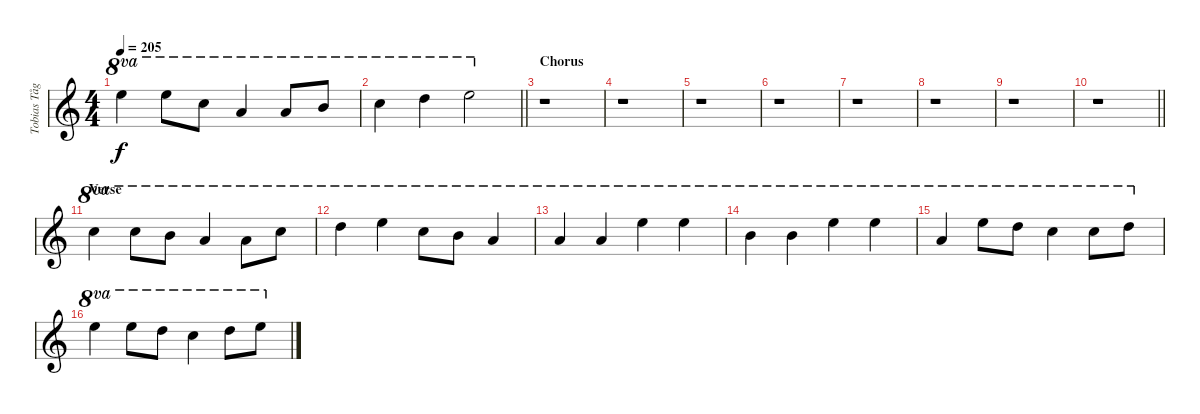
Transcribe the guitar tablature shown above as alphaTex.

\track ("Tobias Tåg (session musician)" "Tobias Tåg") {instrument piccolo}
\staff {score}
\tuning (E4 B3 G3 D3 A2 E2) {hide}
\ts (4 4)
\tempo 205
\clef g2
\ks c
24.1.4{ot 8va dy f} 24.1.8{ot 8va} 20.1.8{ot 8va} 22.2.4{ot 8va} 22.2.8{ot 8va} 19.1.8{ot 8va} |
\barLineRight lightlight
20.1.4{ot 8va} 22.1.4{ot 8va} 24.1.2{ot 8va} |
\section ("" "Chorus")
r.1 |
r.1 |
r.1 |
r.1 |
r.1 |
r.1 |
r.1 |
\barLineRight lightlight
r.1 |
\section ("" "Verse")
20.1.4{ot 8va} 20.1.8{ot 8va} 19.1.8{ot 8va} 17.1.4{ot 8va} 17.1.8{ot 8va} 20.1.8{ot 8va} |
22.1.4{ot 8va} 24.1.4{ot 8va} 20.1.8{ot 8va} 19.1.8{ot 8va} 17.1.4{ot 8va} |
17.1.4{ot 8va} 17.1.4{ot 8va} 24.1.4{ot 8va} 24.1.4{ot 8va} |
19.1.4{ot 8va} 19.1.4{ot 8va} 24.1.4{ot 8va} 24.1.4{ot 8va} |
22.2.4{ot 8va} 24.1.8{ot 8va} 22.1.8{ot 8va} 20.1.4{ot 8va} 20.1.8{ot 8va} 22.1.8{ot 8va} |
24.1.4{ot 8va} 24.1.8{ot 8va} 22.1.8{ot 8va} 20.1.4{ot 8va} 22.1.8{ot 8va} 24.1.8{ot 8va}
